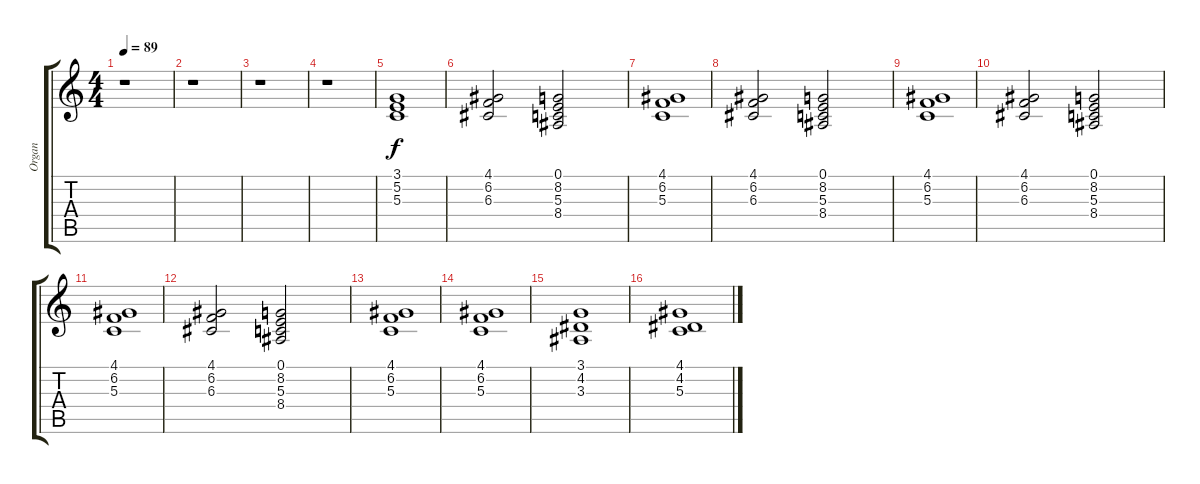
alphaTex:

\track ("Organ" "Organ") {instrument pad2warm}
\staff {score tabs}
\tuning (E4 B3 G3 D3 A2 E2) {hide}
\ts (4 4)
\tempo 89
\clef g2
\ks c
r.1{dy f} |
r.1 |
r.1 |
r.1 |
(3.1 5.2 5.3).1 |
(4.1 6.2 6.3).2 (0.1 8.2 5.3 8.4).2 |
(4.1 6.2 5.3).1 |
(4.1 6.2 6.3).2 (0.1 8.2 5.3 8.4).2 |
(4.1 6.2 5.3).1 |
(4.1 6.2 6.3).2 (0.1 8.2 5.3 8.4).2 |
(4.1 6.2 5.3).1 |
(4.1 6.2 6.3).2 (0.1 8.2 5.3 8.4).2 |
(4.1 6.2 5.3).1 |
(4.1 6.2 5.3).1 |
(3.1 4.2 3.3).1 |
(4.1 4.2 5.3).1
